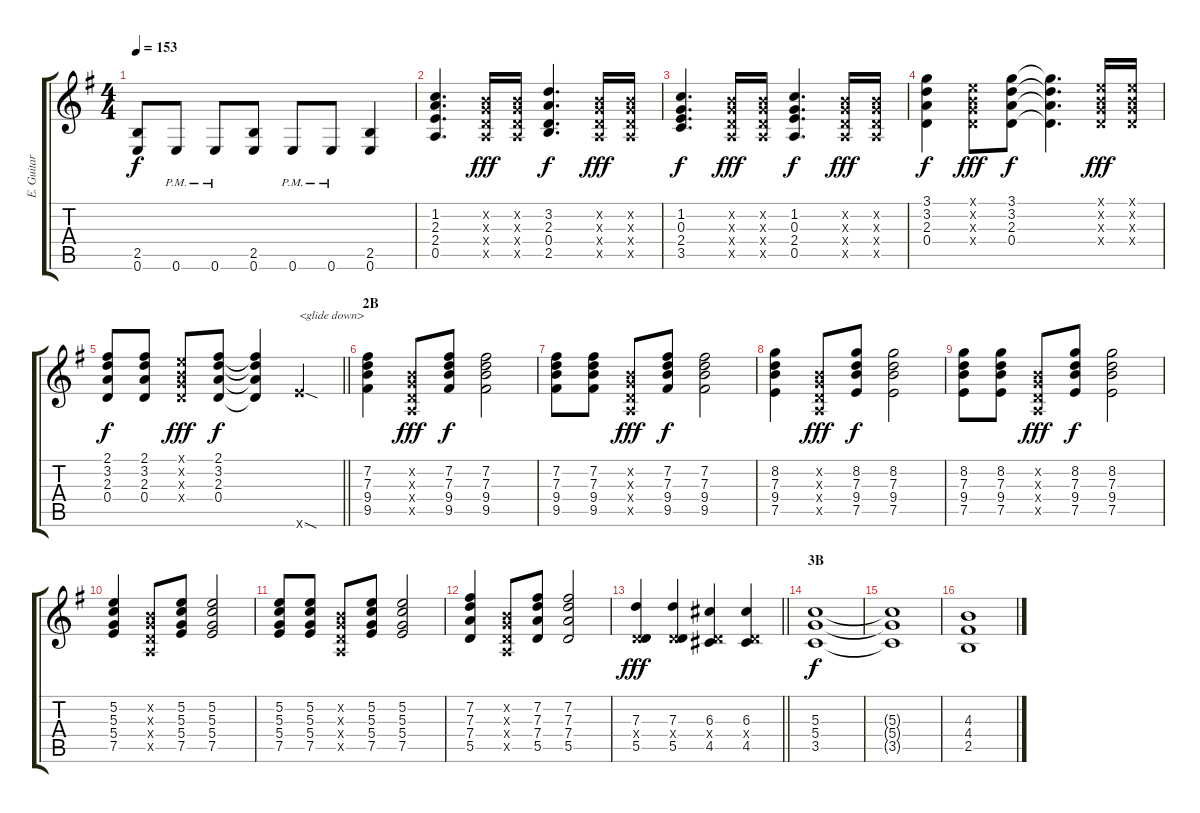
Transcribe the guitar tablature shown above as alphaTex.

\track ("E. Guitar I" "E. Guitar ") {instrument overdrivenguitar}
\staff {score tabs}
\tuning (E4 B3 G3 D3 A2 E2) {hide}
\ts (4 4)
\tempo 153
\clef g2
\ks g
(2.5 0.6).8{dy f} 0.6{pm}.8 0.6{pm}.8 (2.5 0.6).8 0.6{pm}.8 0.6{pm}.8 (2.5 0.6).4 |
(1.2 2.3 2.4 0.5).4{d} (0.2{x} 0.3{x} 0.4{x} 0.5{x}).16{dy fff} (0.2{x} 0.3{x} 0.4{x} 0.5{x}).16 (3.2 2.3 0.4 2.5).4{d dy f} (0.2{x} 0.3{x} 0.4{x} 0.5{x}).16{dy fff} (0.2{x} 0.3{x} 0.4{x} 0.5{x}).16 |
(1.2 0.3 2.4 3.5).4{d dy f} (0.2{x} 0.3{x} 0.4{x} 0.5{x}).16{dy fff} (0.2{x} 0.3{x} 0.4{x} 0.5{x}).16 (1.2 0.3 2.4 0.5).4{d dy f} (0.2{x} 0.3{x} 0.4{x} 0.5{x}).16{dy fff} (0.2{x} 0.3{x} 0.4{x} 0.5{x}).16 |
(3.1 3.2 2.3 0.4).4{dy f} (0.1{x} 0.2{x} 0.3{x} 0.4{x}).8{dy fff} (3.1 3.2 2.3 0.4).8{dy f} (3.1{t} 3.2{t} 2.3{t} 0.4{t}).4{d} (0.1{x} 0.2{x} 0.3{x} 0.4{x}).16{dy fff} (0.1{x} 0.2{x} 0.3{x} 0.4{x}).16 |
\barLineRight lightlight
(2.1 3.2 2.3 0.4).8{dy f} (2.1 3.2 2.3 0.4).8 (0.1{x} 0.2{x} 0.3{x} 0.4{x}).8{dy fff} (2.1 3.2 2.3 0.4).8{dy f} (2.1{t} 3.2{t} 2.3{t} 0.4{t}).4 12.6{sod x}.4{txt "<glide down>"} |
\section ("" "2B")
(7.2 7.3 9.4 9.5).4 (0.2{x} 0.3{x} 0.4{x} 0.5{x}).8{dy fff} (7.2 7.3 9.4 9.5).8{dy f} (7.2 7.3 9.4 9.5).2 |
(7.2 7.3 9.4 9.5).8 (7.2 7.3 9.4 9.5).8 (0.2{x} 0.3{x} 0.4{x} 0.5{x}).8{dy fff} (7.2 7.3 9.4 9.5).8{dy f} (7.2 7.3 9.4 9.5).2 |
(8.2 7.3 9.4 7.5).4 (0.2{x} 0.3{x} 0.4{x} 0.5{x}).8{dy fff} (8.2 7.3 9.4 7.5).8{dy f} (8.2 7.3 9.4 7.5).2 |
(8.2 7.3 9.4 7.5).8 (8.2 7.3 9.4 7.5).8 (0.2{x} 0.3{x} 0.4{x} 0.5{x}).8{dy fff} (8.2 7.3 9.4 7.5).8{dy f} (8.2 7.3 9.4 7.5).2 |
(5.2 5.3 5.4 7.5).4 (0.2{x} 0.3{x} 0.4{x} 0.5{x}).8 (5.2 5.3 5.4 7.5).8 (5.2 5.3 5.4 7.5).2 |
(5.2 5.3 5.4 7.5).8 (5.2 5.3 5.4 7.5).8 (0.2{x} 0.3{x} 0.4{x} 0.5{x}).8 (5.2 5.3 5.4 7.5).8 (5.2 5.3 5.4 7.5).2 |
(7.2 7.3 7.4 5.5).4 (0.2{x} 0.3{x} 0.4{x} 0.5{x}).8 (7.2 7.3 7.4 5.5).8 (7.2 7.3 7.4 5.5).2 |
\barLineRight lightlight
(7.3 0.4{x} 5.5).4{dy fff} (7.3 0.4{x} 5.5).4 (6.3 0.4{x} 4.5).4 (6.3 0.4{x} 4.5).4 |
\section ("" "3B")
(5.3 5.4 3.5).1{dy f} |
(5.3{t} 5.4{t} 3.5{t}).1 |
(4.3 4.4 2.5).1
